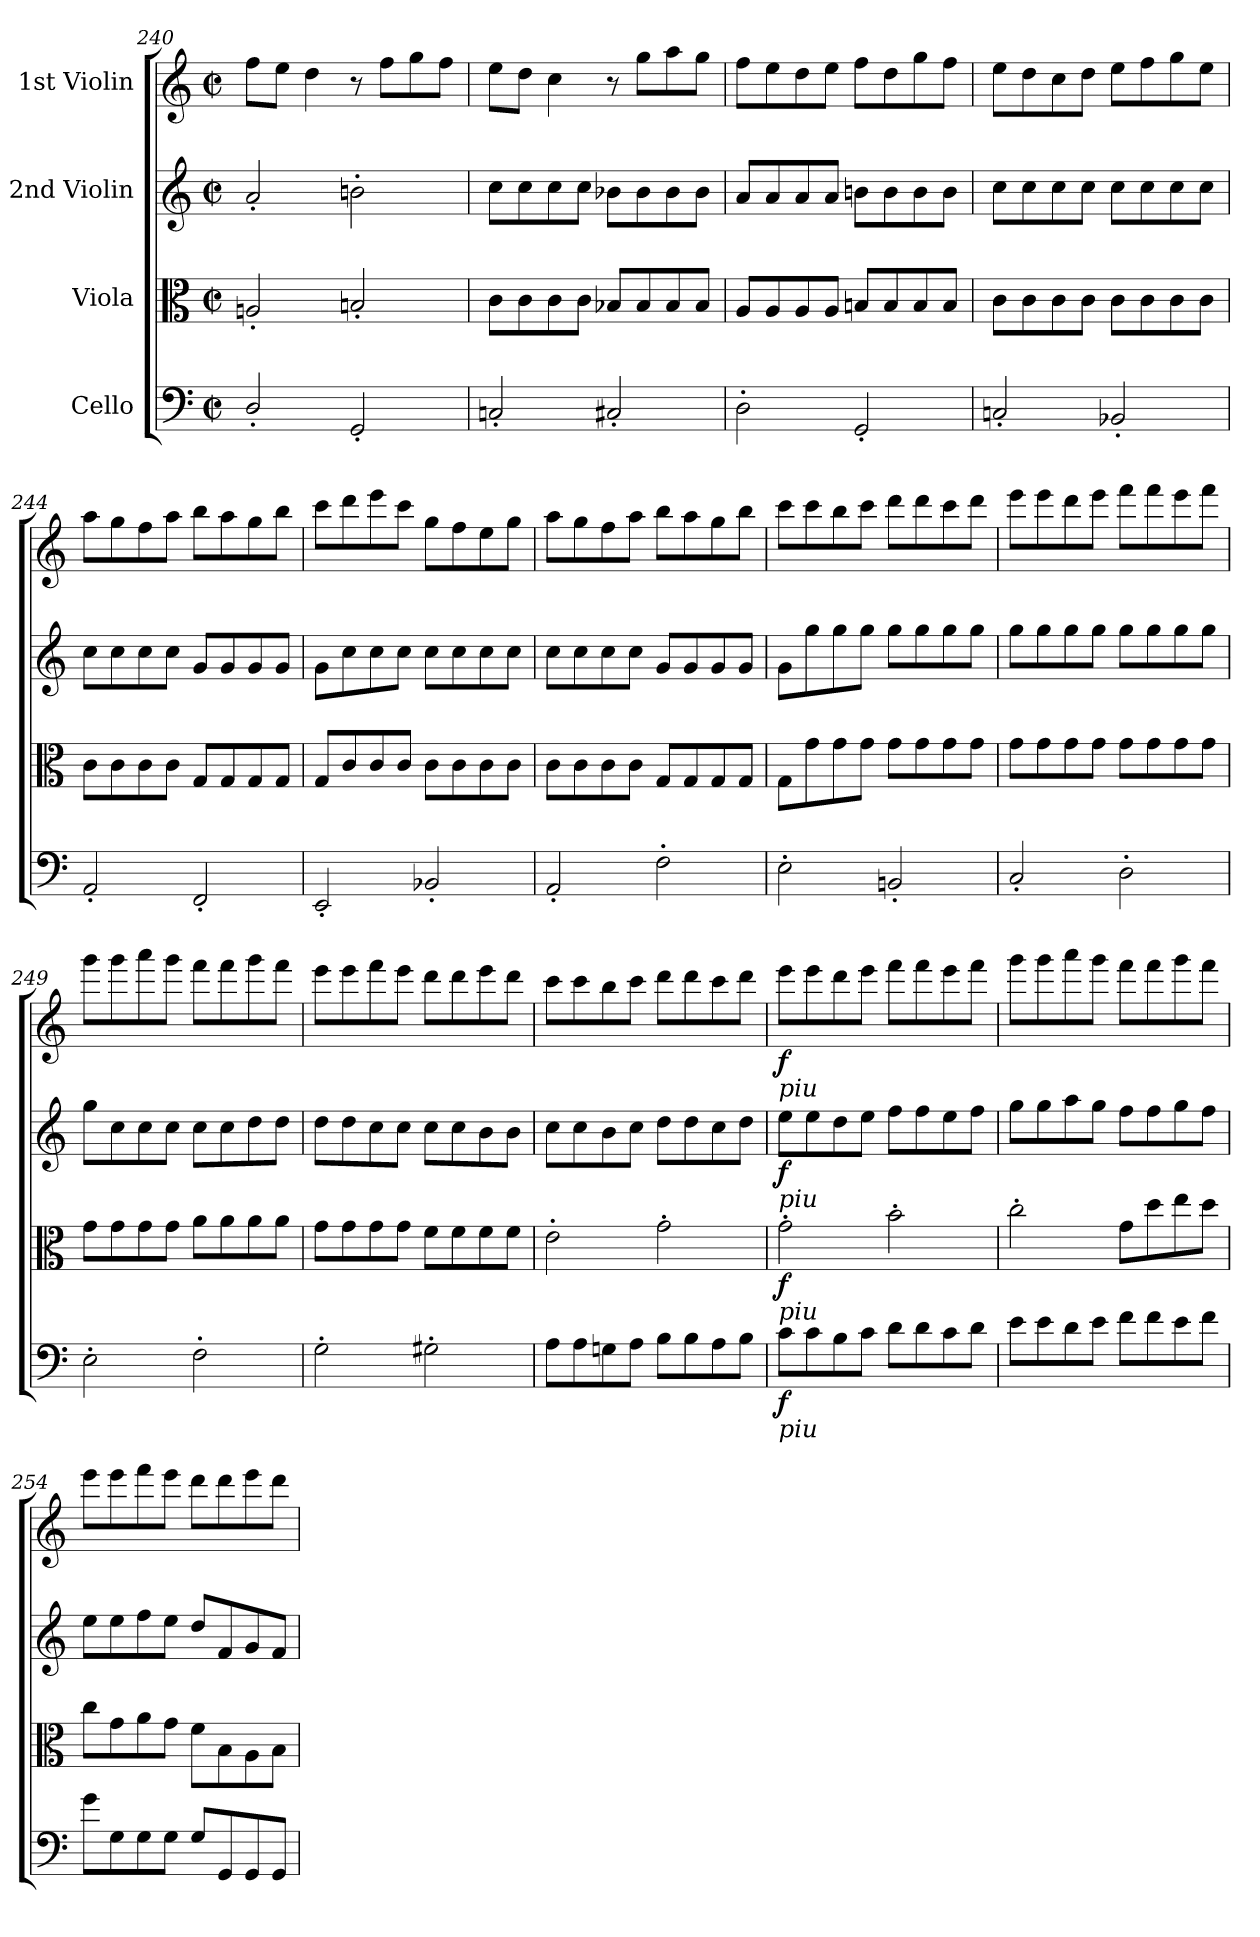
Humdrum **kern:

**kern	**dynam	**kern	**dynam	**kern	**dynam	**kern	**dynam
*part4	*part4	*part3	*part3	*part2	*part2	*part1	*part1
*staff4	*staff4	*staff3	*staff3	*staff2	*staff2	*staff1	*staff1
*I"Cello	*	*I"Viola	*	*I"2nd Violin	*	*I"1st Violin	*
*clefF4	*	*clefC3	*	*clefG2	*	*clefG2	*
*k[]	*	*k[]	*	*k[]	*	*k[]	*
*M2/2	*	*M2/2	*	*M2/2	*	*M2/2	*
*met(c|)	*	*met(c|)	*	*met(c|)	*	*met(c|)	*
=240	=240	=240	=240	=240	=240	=240	=240
2D'/	.	2An'/	.	2a'/	.	8ff\L	.
.	.	.	.	.	.	8ee\J	.
.	.	.	.	.	.	4dd\	.
2GG'/	.	2Bn'/	.	2bn'\	.	8r	.
.	.	.	.	.	.	8ff\L	.
.	.	.	.	.	.	8gg\	.
.	.	.	.	.	.	8ff\J	.
=241	=241	=241	=241	=241	=241	=241	=241
2Cn'/	.	8c\L	.	8cc\L	.	8ee\L	.
.	.	8c\	.	8cc\	.	8dd\J	.
.	.	8c\	.	8cc\	.	4cc\	.
.	.	8c\J	.	8cc\J	.	.	.
2C#X'/	.	8B-X/L	.	8b-X\L	.	8r	.
.	.	8B-/	.	8b-\	.	8gg\L	.
.	.	8B-/	.	8b-\	.	8aa\	.
.	.	8B-/J	.	8b-\J	.	8gg\J	.
!!LO:PB:g=z
=242	=242	=242	=242	=242	=242	=242	=242
2D'\	.	8A/L	.	8a/L	.	8ff\L	.
.	.	8A/	.	8a/	.	8ee\	.
.	.	8A/	.	8a/	.	8dd\	.
.	.	8A/J	.	8a/J	.	8ee\J	.
2GG'/	.	8Bn/L	.	8bn\L	.	8ff\L	.
.	.	8B/	.	8b\	.	8dd\	.
.	.	8B/	.	8b\	.	8gg\	.
.	.	8B/J	.	8b\J	.	8ff\J	.
=243	=243	=243	=243	=243	=243	=243	=243
2Cn'/	.	8c\L	.	8cc\L	.	8ee\L	.
.	.	8c\	.	8cc\	.	8dd\	.
.	.	8c\	.	8cc\	.	8cc\	.
.	.	8c\J	.	8cc\J	.	8dd\J	.
2BB-X'/	.	8c\L	.	8cc\L	.	8ee\L	.
.	.	8c\	.	8cc\	.	8ff\	.
.	.	8c\	.	8cc\	.	8gg\	.
.	.	8c\J	.	8cc\J	.	8ee\J	.
=244	=244	=244	=244	=244	=244	=244	=244
2AA'/	.	8c\L	.	8cc\L	.	8aa\L	.
.	.	8c\	.	8cc\	.	8gg\	.
.	.	8c\	.	8cc\	.	8ff\	.
.	.	8c\J	.	8cc\J	.	8aa\J	.
2FF'/	.	8G/L	.	8g/L	.	8bb\L	.
.	.	8G/	.	8g/	.	8aa\	.
.	.	8G/	.	8g/	.	8gg\	.
.	.	8G/J	.	8g/J	.	8bb\J	.
=245	=245	=245	=245	=245	=245	=245	=245
2EE'/	.	8G/L	.	8g\L	.	8ccc\L	.
.	.	8c/	.	8cc\	.	8ddd\	.
.	.	8c/	.	8cc\	.	8eee\	.
.	.	8c/J	.	8cc\J	.	8ccc\J	.
2BB-X'/	.	8c\L	.	8cc\L	.	8gg\L	.
.	.	8c\	.	8cc\	.	8ff\	.
.	.	8c\	.	8cc\	.	8ee\	.
.	.	8c\J	.	8cc\J	.	8gg\J	.
!!LO:LB:g=z
=246	=246	=246	=246	=246	=246	=246	=246
2AA'/	.	8c\L	.	8cc\L	.	8aa\L	.
.	.	8c\	.	8cc\	.	8gg\	.
.	.	8c\	.	8cc\	.	8ff\	.
.	.	8c\J	.	8cc\J	.	8aa\J	.
2F'\	.	8G/L	.	8g/L	.	8bb\L	.
.	.	8G/	.	8g/	.	8aa\	.
.	.	8G/	.	8g/	.	8gg\	.
.	.	8G/J	.	8g/J	.	8bb\J	.
=247	=247	=247	=247	=247	=247	=247	=247
2E'\	.	8G\L	.	8g\L	.	8ccc\L	.
.	.	8g\	.	8gg\	.	8ccc\	.
.	.	8g\	.	8gg\	.	8bb\	.
.	.	8g\J	.	8gg\J	.	8ccc\J	.
2BBn'/	.	8g\L	.	8gg\L	.	8ddd\L	.
.	.	8g\	.	8gg\	.	8ddd\	.
.	.	8g\	.	8gg\	.	8ccc\	.
.	.	8g\J	.	8gg\J	.	8ddd\J	.
=248	=248	=248	=248	=248	=248	=248	=248
2C'/	.	8g\L	.	8gg\L	.	8eee\L	.
.	.	8g\	.	8gg\	.	8eee\	.
.	.	8g\	.	8gg\	.	8ddd\	.
.	.	8g\J	.	8gg\J	.	8eee\J	.
2D'\	.	8g\L	.	8gg\L	.	8fff\L	.
.	.	8g\	.	8gg\	.	8fff\	.
.	.	8g\	.	8gg\	.	8eee\	.
.	.	8g\J	.	8gg\J	.	8fff\J	.
!!LO:PB:g=z
=249	=249	=249	=249	=249	=249	=249	=249
2E'\	.	8g\L	.	8gg\L	.	8ggg\L	.
.	.	8g\	.	8cc\	.	8ggg\	.
.	.	8g\	.	8cc\	.	8aaa\	.
.	.	8g\J	.	8cc\J	.	8ggg\J	.
2F'\	.	8a\L	.	8cc\L	.	8fff\L	.
.	.	8a\	.	8cc\	.	8fff\	.
.	.	8a\	.	8dd\	.	8ggg\	.
.	.	8a\J	.	8dd\J	.	8fff\J	.
=250	=250	=250	=250	=250	=250	=250	=250
2G'\	.	8g\L	.	8dd\L	.	8eee\L	.
.	.	8g\	.	8dd\	.	8eee\	.
.	.	8g\	.	8cc\	.	8fff\	.
.	.	8g\J	.	8cc\J	.	8eee\J	.
2G#X'\	.	8f\L	.	8cc\L	.	8ddd\L	.
.	.	8f\	.	8cc\	.	8ddd\	.
.	.	8f\	.	8b\	.	8eee\	.
.	.	8f\J	.	8b\J	.	8ddd\J	.
=251	=251	=251	=251	=251	=251	=251	=251
8A\L	.	2e'\	.	8cc\L	.	8ccc\L	.
8A\	.	.	.	8cc\	.	8ccc\	.
8Gn\	.	.	.	8b\	.	8bb\	.
8A\J	.	.	.	8cc\J	.	8ccc\J	.
8B\L	.	2g'\	.	8dd\L	.	8ddd\L	.
8B\	.	.	.	8dd\	.	8ddd\	.
8A\	.	.	.	8cc\	.	8ccc\	.
8B\J	.	.	.	8dd\J	.	8ddd\J	.
!!LO:LB:g=z
=252	=252	=252	=252	=252	=252	=252	=252
!	!	!	!	!	!	!LO:TX:b:i:t=piu	!
!	!	!	!	!LO:TX:b:i:t=piu	!	!	!
!	!	!LO:TX:b:i:t=piu	!	!	!	!	!
!LO:TX:b:i:t=piu	!	!	!	!	!	!	!
!	!LO:DY:b	!	!LO:DY:b	!	!LO:DY:b	!	!LO:DY:b
8c\L	f	2g'\	f	8ee\L	f	8eee\L	f
8c\	.	.	.	8ee\	.	8eee\	.
8B\	.	.	.	8dd\	.	8ddd\	.
8c\J	.	.	.	8ee\J	.	8eee\J	.
8d\L	.	2b'\	.	8ff\L	.	8fff\L	.
8d\	.	.	.	8ff\	.	8fff\	.
8c\	.	.	.	8ee\	.	8eee\	.
8d\J	.	.	.	8ff\J	.	8fff\J	.
=253	=253	=253	=253	=253	=253	=253	=253
8e\L	.	2cc'\	.	8gg\L	.	8ggg\L	.
8e\	.	.	.	8gg\	.	8ggg\	.
8d\	.	.	.	8aa\	.	8aaa\	.
8e\J	.	.	.	8gg\J	.	8ggg\J	.
8f\L	.	8g\L	.	8ff\L	.	8fff\L	.
8f\	.	8dd\	.	8ff\	.	8fff\	.
8e\	.	8ee\	.	8gg\	.	8ggg\	.
8f\J	.	8dd\J	.	8ff\J	.	8fff\J	.
=254	=254	=254	=254	=254	=254	=254	=254
8g\L	.	8cc\L	.	8ee\L	.	8eee\L	.
8G\	.	8g\	.	8ee\	.	8eee\	.
8G\	.	8a\	.	8ff\	.	8fff\	.
8G\J	.	8g\J	.	8ee\J	.	8eee\J	.
8G/L	.	8f\L	.	8dd/L	.	8ddd\L	.
8GG/	.	8B\	.	8f/	.	8ddd\	.
8GG/	.	8A\	.	8g/	.	8eee\	.
8GG/J	.	8B\J	.	8f/J	.	8ddd\J	.
=	=	=	=	=	=	=	=
*-	*-	*-	*-	*-	*-	*-	*-
